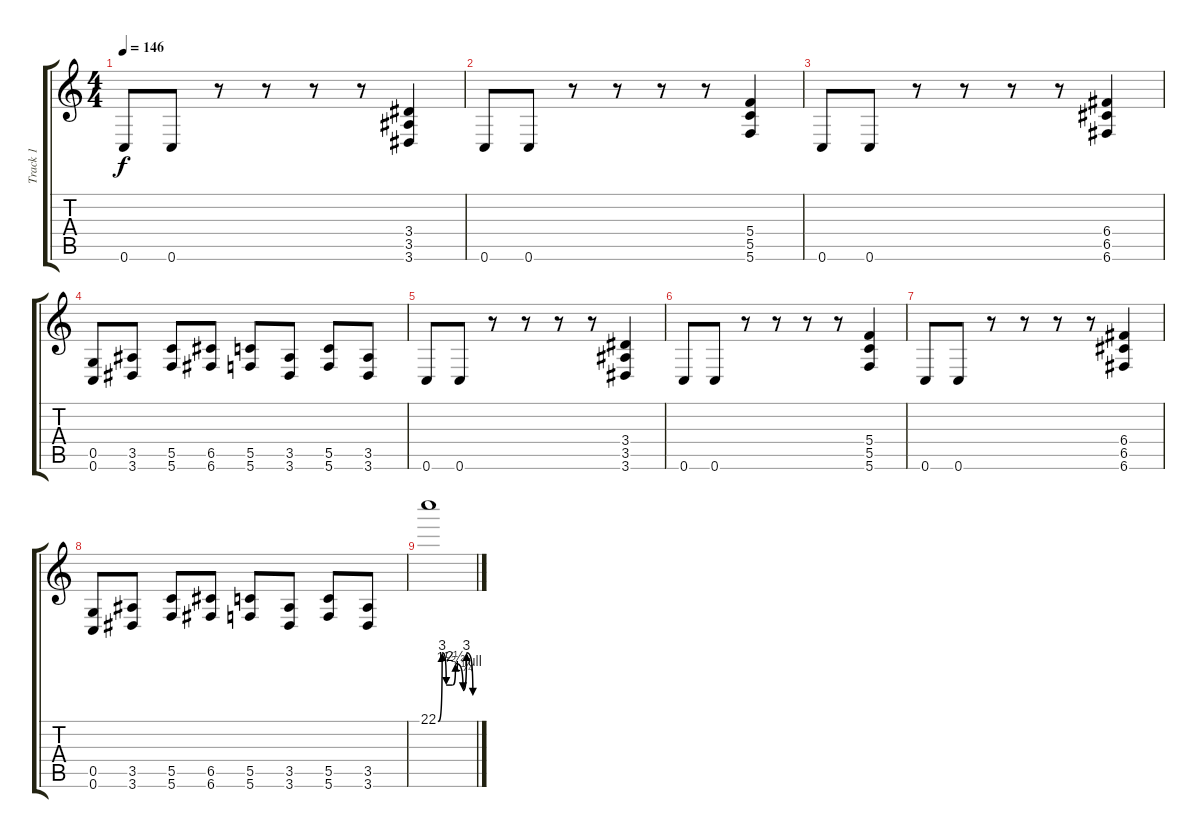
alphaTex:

\track ("Track 1" "Track 1") {instrument overdrivenguitar}
\staff {score tabs}
\tuning (D4 A3 F3 C3 G2 C2) {hide}
\ts (4 4)
\tempo 146
\clef g2
\ks c
0.6.8{dy f} 0.6.8 r.8 r.8 r.8 r.8 (3.4 3.5 3.6).4 |
0.6.8 0.6.8 r.8 r.8 r.8 r.8 (5.4 5.5 5.6).4 |
0.6.8 0.6.8 r.8 r.8 r.8 r.8 (6.4 6.5 6.6).4 |
(0.5 0.6).8 (3.5 3.6).8 (5.5 5.6).8 (6.5 6.6).8 (5.5 5.6).8 (3.5 3.6).8 (5.5 5.6).8 (3.5 3.6).8 |
0.6.8 0.6.8 r.8 r.8 r.8 r.8 (3.4 3.5 3.6).4 |
0.6.8 0.6.8 r.8 r.8 r.8 r.8 (5.4 5.5 5.6).4 |
0.6.8 0.6.8 r.8 r.8 r.8 r.8 (6.4 6.5 6.6).4 |
(0.5 0.6).8 (3.5 3.6).8 (5.5 5.6).8 (6.5 6.6).8 (5.5 5.6).8 (3.5 3.6).8 (5.5 5.6).8 (3.5 3.6).8 |
22.1{be (custom 0 0 7 12 14 6 25 6 30 10 43 5 49 12 60 4)}.1
